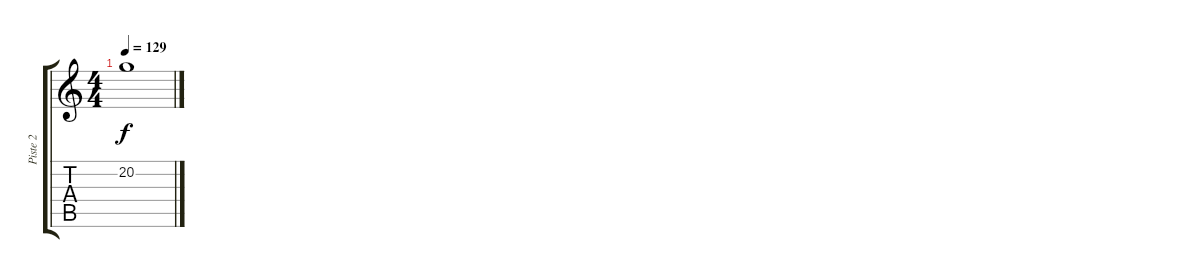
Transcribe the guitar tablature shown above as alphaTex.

\track ("Piste 2" "Piste 2") {instrument synthvoice}
\staff {score tabs}
\tuning (E4 B3 G3 D3 A2 E2) {hide}
\ts (4 4)
\tempo 129
\clef g2
\ks c
20.2.1{dy f}
